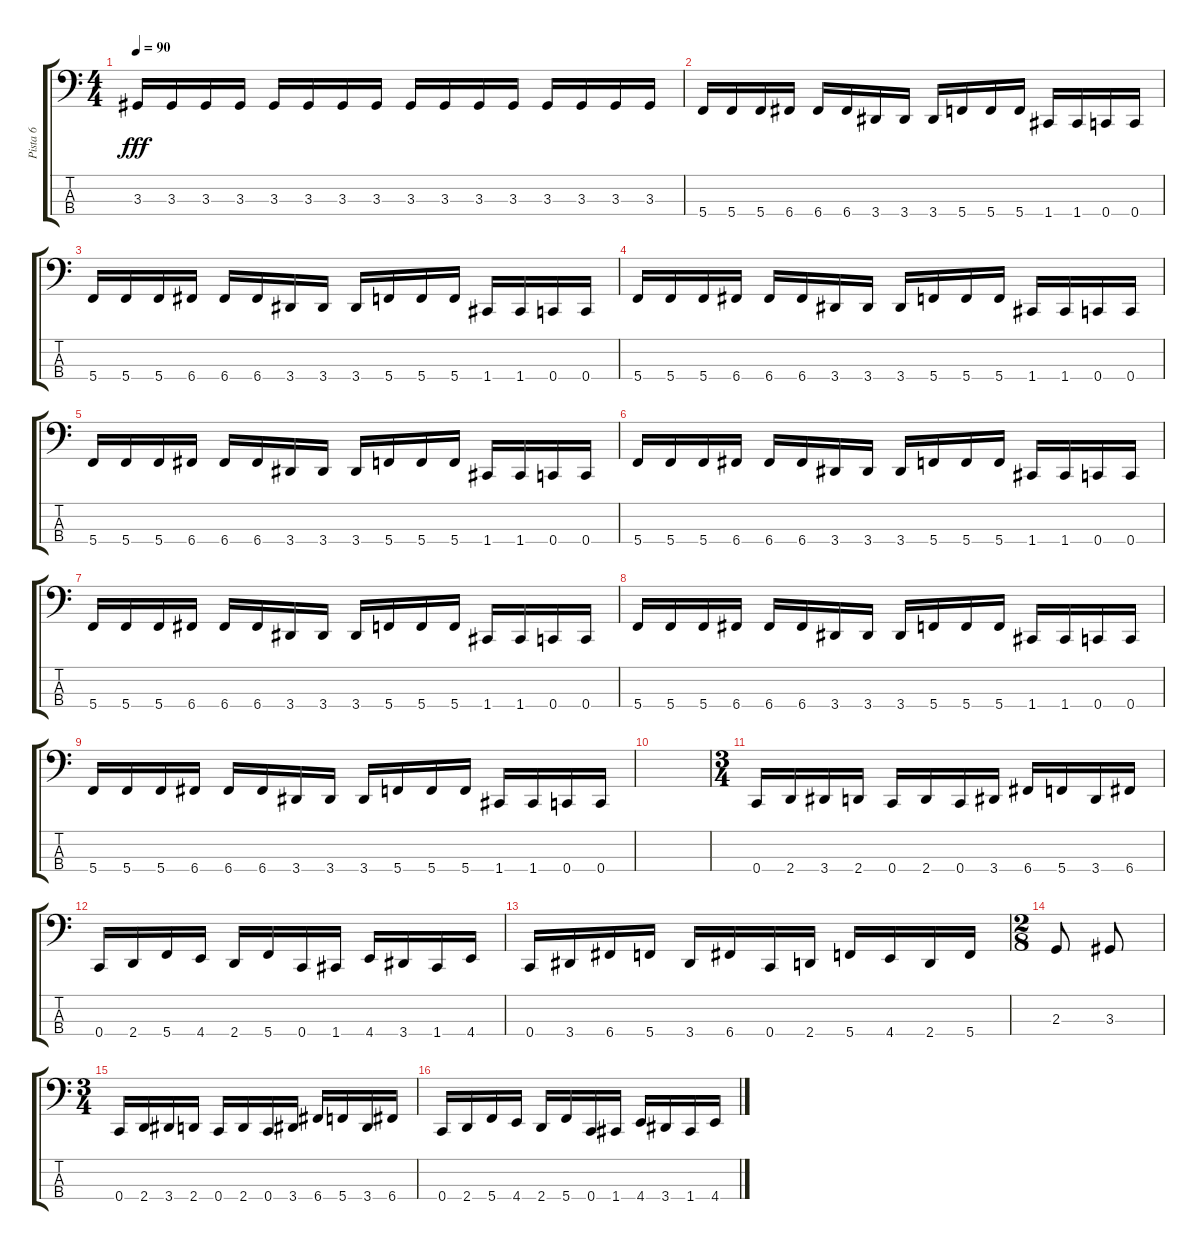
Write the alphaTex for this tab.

\track ("Pista 6" "Pista 6") {instrument electricbassfinger}
\staff {score tabs}
\tuning (Eb2 Bb1 F1 C1) {hide}
\ts (4 4)
\tempo 90
\clef f4
\ks c
3.3.16{dy fff} 3.3.16 3.3.16 3.3.16 3.3.16 3.3.16 3.3.16 3.3.16 3.3.16 3.3.16 3.3.16 3.3.16 3.3.16 3.3.16 3.3.16 3.3.16 |
5.4.16 5.4.16 5.4.16 6.4.16 6.4.16 6.4.16 3.4.16 3.4.16 3.4.16 5.4.16 5.4.16 5.4.16 1.4.16 1.4.16 0.4.16 0.4.16 |
5.4.16 5.4.16 5.4.16 6.4.16 6.4.16 6.4.16 3.4.16 3.4.16 3.4.16 5.4.16 5.4.16 5.4.16 1.4.16 1.4.16 0.4.16 0.4.16 |
5.4.16 5.4.16 5.4.16 6.4.16 6.4.16 6.4.16 3.4.16 3.4.16 3.4.16 5.4.16 5.4.16 5.4.16 1.4.16 1.4.16 0.4.16 0.4.16 |
5.4.16 5.4.16 5.4.16 6.4.16 6.4.16 6.4.16 3.4.16 3.4.16 3.4.16 5.4.16 5.4.16 5.4.16 1.4.16 1.4.16 0.4.16 0.4.16 |
5.4.16 5.4.16 5.4.16 6.4.16 6.4.16 6.4.16 3.4.16 3.4.16 3.4.16 5.4.16 5.4.16 5.4.16 1.4.16 1.4.16 0.4.16 0.4.16 |
5.4.16 5.4.16 5.4.16 6.4.16 6.4.16 6.4.16 3.4.16 3.4.16 3.4.16 5.4.16 5.4.16 5.4.16 1.4.16 1.4.16 0.4.16 0.4.16 |
5.4.16 5.4.16 5.4.16 6.4.16 6.4.16 6.4.16 3.4.16 3.4.16 3.4.16 5.4.16 5.4.16 5.4.16 1.4.16 1.4.16 0.4.16 0.4.16 |
5.4.16 5.4.16 5.4.16 6.4.16 6.4.16 6.4.16 3.4.16 3.4.16 3.4.16 5.4.16 5.4.16 5.4.16 1.4.16 1.4.16 0.4.16 0.4.16 |
|
\ts (3 4)
0.4.16 2.4.16 3.4.16 2.4.16 0.4.16 2.4.16 0.4.16 3.4.16 6.4.16 5.4.16 3.4.16 6.4.16 |
0.4.16 2.4.16 5.4.16 4.4.16 2.4.16 5.4.16 0.4.16 1.4.16 4.4.16 3.4.16 1.4.16 4.4.16 |
0.4.16 3.4.16 6.4.16 5.4.16 3.4.16 6.4.16 0.4.16 2.4.16 5.4.16 4.4.16 2.4.16 5.4.16 |
\ts (2 8)
2.3.8 3.3.8 |
\ts (3 4)
0.4.16 2.4.16 3.4.16 2.4.16 0.4.16 2.4.16 0.4.16 3.4.16 6.4.16 5.4.16 3.4.16 6.4.16 |
0.4.16 2.4.16 5.4.16 4.4.16 2.4.16 5.4.16 0.4.16 1.4.16 4.4.16 3.4.16 1.4.16 4.4.16
